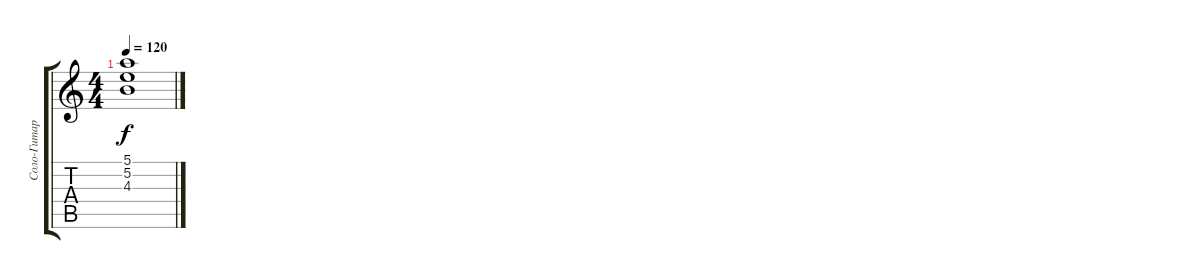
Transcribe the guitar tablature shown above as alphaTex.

\track ("Соло-Гитара" "Соло-Гитар") {instrument electricguitarjazz}
\staff {score tabs}
\tuning (E4 B3 G3 D3 A2 E2) {hide}
\ts (4 4)
\tempo 120
\clef g2
\ks c
(5.1 5.2 4.3).1{dy f}
